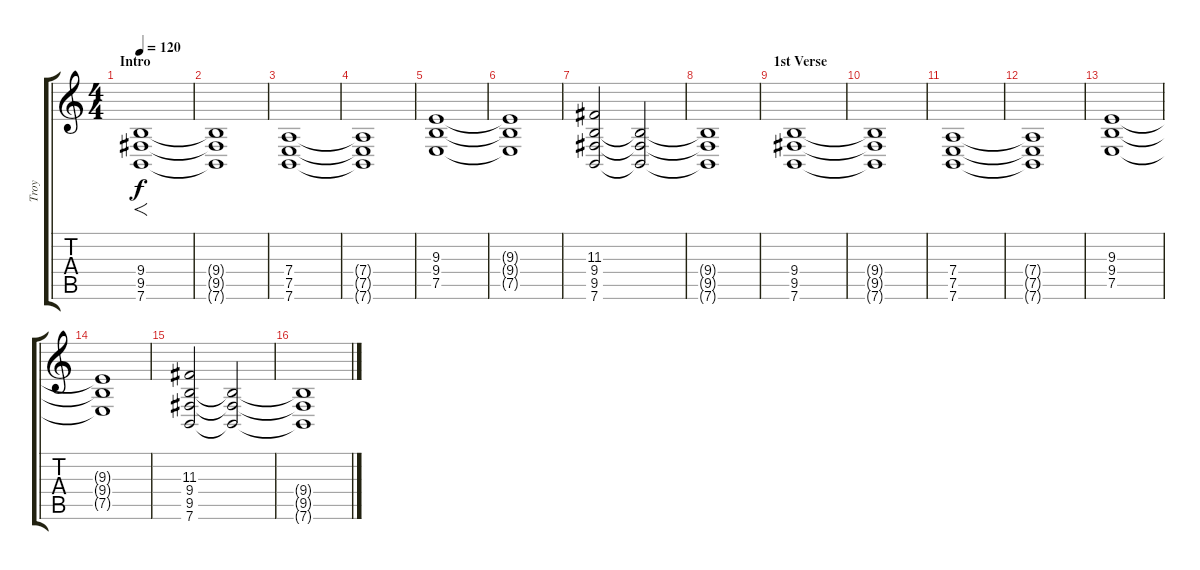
\track ("Troy" "Troy") {instrument synthstrings2}
\staff {score tabs}
\tuning (E4 B3 G3 D3 A2 E2) {hide}
\ts (4 4)
\section ("" "Intro")
\tempo 120
\tempo 100
\tempo 120
\clef g2
\ks c
(9.4 9.5 7.6).1{f dy f instrument synthstrings2} |
(9.4{t} 9.5{t} 7.6{t}).1 |
(7.4 7.5 7.6).1 |
(7.4{t} 7.5{t} 7.6{t}).1 |
(9.3 9.4 7.5).1 |
(9.3{t} 9.4{t} 7.5{t}).1 |
(11.3 9.4 9.5 7.6).2 (9.4{t} 9.5{t} 7.6{t}).2 |
(9.4{t} 9.5{t} 7.6{t}).1 |
\section ("" "1st Verse")
(9.4 9.5 7.6).1 |
(9.4{t} 9.5{t} 7.6{t}).1 |
(7.4 7.5 7.6).1 |
(7.4{t} 7.5{t} 7.6{t}).1 |
(9.3 9.4 7.5).1 |
(9.3{t} 9.4{t} 7.5{t}).1 |
(11.3 9.4 9.5 7.6).2 (9.4{t} 9.5{t} 7.6{t}).2 |
(9.4{t} 9.5{t} 7.6{t}).1
